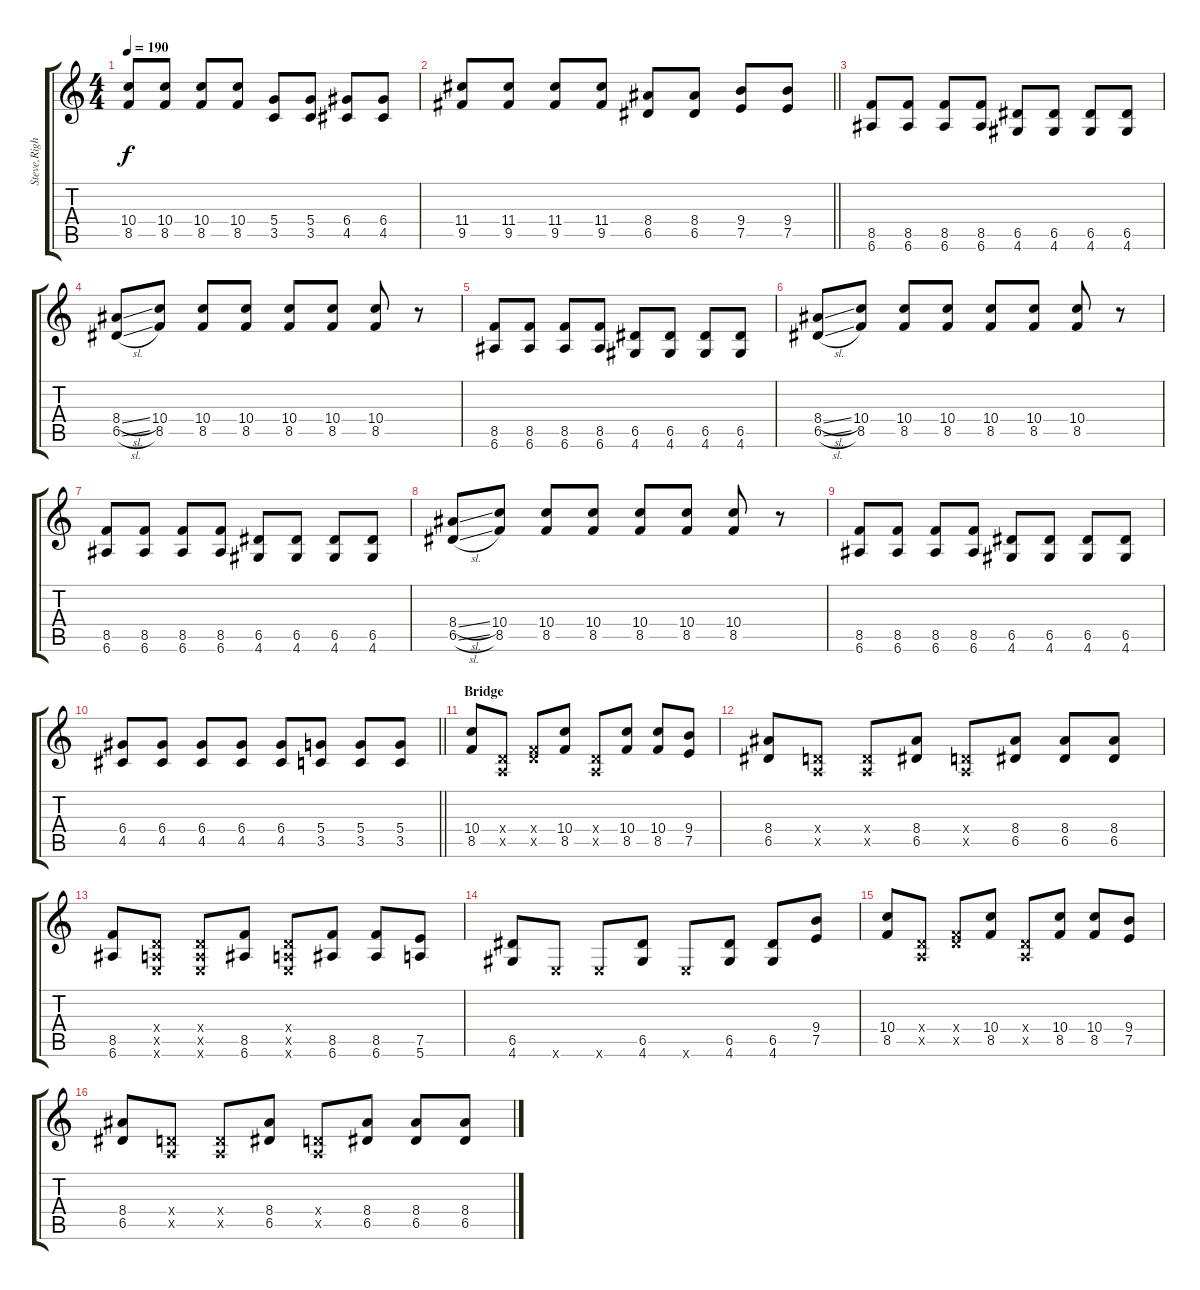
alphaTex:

\track ("Steve,Righ? Right" "Steve,Righ") {instrument distortionguitar}
\staff {score tabs}
\tuning (E4 B3 G3 D3 A2 E2) {hide}
\ts (4 4)
\tempo 190
\clef g2
\ks c
(10.4 8.5).8{dy f} (10.4 8.5).8 (10.4 8.5).8 (10.4 8.5).8 (5.4 3.5).8 (5.4 3.5).8 (6.4 4.5).8 (6.4 4.5).8 |
\barLineRight lightlight
(11.4 9.5).8 (11.4 9.5).8 (11.4 9.5).8 (11.4 9.5).8 (8.4 6.5).8 (8.4 6.5).8 (9.4 7.5).8 (9.4 7.5).8 |
(8.5 6.6).8 (8.5 6.6).8 (8.5 6.6).8 (8.5 6.6).8 (6.5 4.6).8 (6.5 4.6).8 (6.5 4.6).8 (6.5 4.6).8 |
(8.4{sl} 6.5{sl}).8 (10.4 8.5).8 (10.4 8.5).8 (10.4 8.5).8 (10.4 8.5).8 (10.4 8.5).8 (10.4 8.5).8 r.8 |
(8.5 6.6).8 (8.5 6.6).8 (8.5 6.6).8 (8.5 6.6).8 (6.5 4.6).8 (6.5 4.6).8 (6.5 4.6).8 (6.5 4.6).8 |
(8.4{sl} 6.5{sl}).8 (10.4 8.5).8 (10.4 8.5).8 (10.4 8.5).8 (10.4 8.5).8 (10.4 8.5).8 (10.4 8.5).8 r.8 |
(8.5 6.6).8 (8.5 6.6).8 (8.5 6.6).8 (8.5 6.6).8 (6.5 4.6).8 (6.5 4.6).8 (6.5 4.6).8 (6.5 4.6).8 |
(8.4{sl} 6.5{sl}).8 (10.4 8.5).8 (10.4 8.5).8 (10.4 8.5).8 (10.4 8.5).8 (10.4 8.5).8 (10.4 8.5).8 r.8 |
(8.5 6.6).8 (8.5 6.6).8 (8.5 6.6).8 (8.5 6.6).8 (6.5 4.6).8 (6.5 4.6).8 (6.5 4.6).8 (6.5 4.6).8 |
\barLineRight lightlight
(6.4 4.5).8 (6.4 4.5).8 (6.4 4.5).8 (6.4 4.5).8 (6.4 4.5).8 (5.4 3.5).8 (5.4 3.5).8 (5.4 3.5).8 |
\section ("" "Bridge")
(10.4 8.5).8 (0.4{x} 0.5{x}).8 (0.4{x} 8.5{x}).8 (10.4 8.5).8 (0.4{x} 0.5{x}).8 (10.4 8.5).8 (10.4 8.5).8 (9.4 7.5).8 |
(8.4 6.5).8 (0.4{x} 0.5{x}).8 (0.4{x} 0.5{x}).8 (8.4 6.5).8 (0.4{x} 0.5{x}).8 (8.4 6.5).8 (8.4 6.5).8 (8.4 6.5).8 |
(8.5 6.6).8 (0.4{x} 0.5{x} 0.6{x}).8 (0.4{x} 0.5{x} 0.6{x}).8 (8.5 6.6).8 (0.4{x} 0.5{x} 0.6{x}).8 (8.5 6.6).8 (8.5 6.6).8 (7.5 5.6).8 |
(6.5 4.6).8 0.6{x}.8 0.6{x}.8 (6.5 4.6).8 0.6{x}.8 (6.5 4.6).8 (6.5 4.6).8 (9.4 7.5).8 |
(10.4 8.5).8 (0.4{x} 0.5{x}).8 (0.4{x} 8.5{x}).8 (10.4 8.5).8 (0.4{x} 0.5{x}).8 (10.4 8.5).8 (10.4 8.5).8 (9.4 7.5).8 |
(8.4 6.5).8 (0.4{x} 0.5{x}).8 (0.4{x} 0.5{x}).8 (8.4 6.5).8 (0.4{x} 0.5{x}).8 (8.4 6.5).8 (8.4 6.5).8 (8.4 6.5).8
